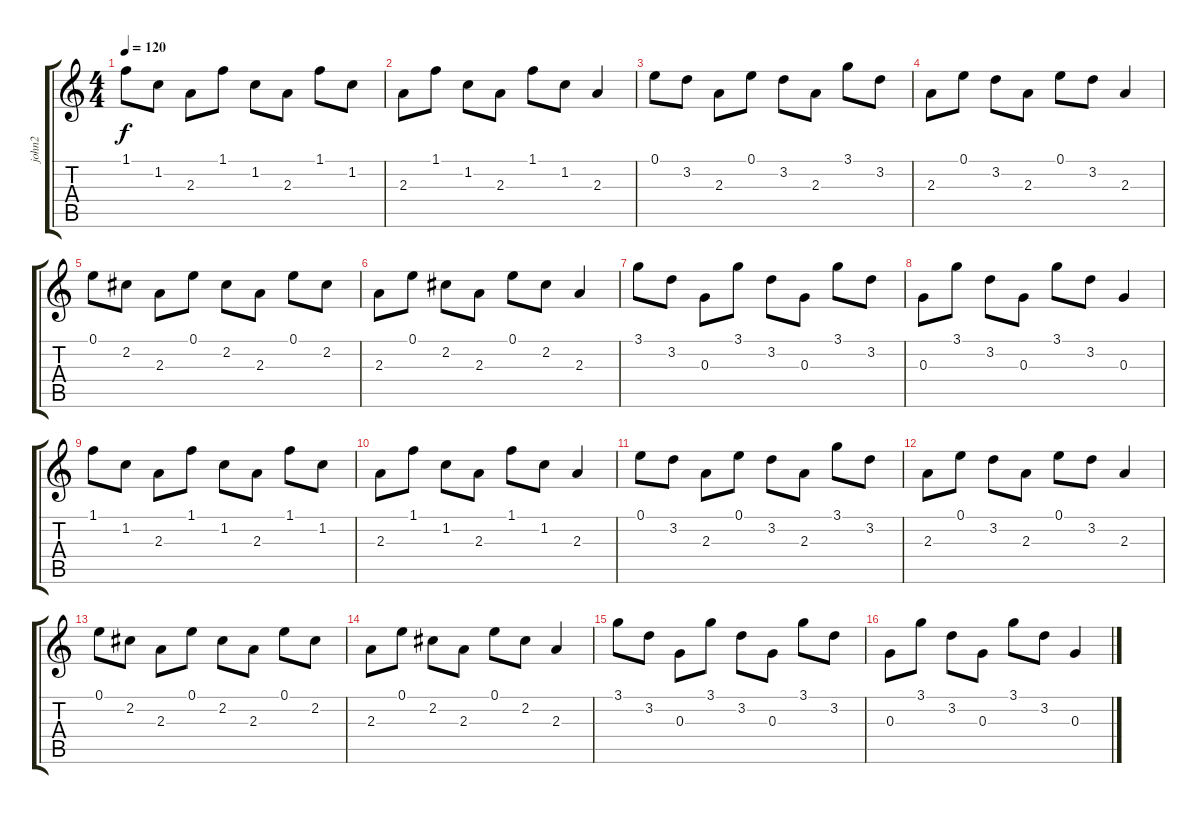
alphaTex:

\track ("john2" "john2") {instrument distortionguitar}
\staff {score tabs}
\tuning (E4 B3 G3 D3 A2 E2) {hide}
\ts (4 4)
\tempo 120
\clef g2
\ks c
1.1.8{dy f} 1.2.8 2.3.8 1.1.8 1.2.8 2.3.8 1.1.8 1.2.8 |
2.3.8 1.1.8 1.2.8 2.3.8 1.1.8 1.2.8 2.3.4 |
0.1.8 3.2.8 2.3.8 0.1.8 3.2.8 2.3.8 3.1.8 3.2.8 |
2.3.8 0.1.8 3.2.8 2.3.8 0.1.8 3.2.8 2.3.4 |
0.1.8 2.2.8 2.3.8 0.1.8 2.2.8 2.3.8 0.1.8 2.2.8 |
2.3.8 0.1.8 2.2.8 2.3.8 0.1.8 2.2.8 2.3.4 |
3.1.8 3.2.8 0.3.8 3.1.8 3.2.8 0.3.8 3.1.8 3.2.8 |
0.3.8 3.1.8 3.2.8 0.3.8 3.1.8 3.2.8 0.3.4 |
1.1.8 1.2.8 2.3.8 1.1.8 1.2.8 2.3.8 1.1.8 1.2.8 |
2.3.8 1.1.8 1.2.8 2.3.8 1.1.8 1.2.8 2.3.4 |
0.1.8 3.2.8 2.3.8 0.1.8 3.2.8 2.3.8 3.1.8 3.2.8 |
2.3.8 0.1.8 3.2.8 2.3.8 0.1.8 3.2.8 2.3.4 |
0.1.8 2.2.8 2.3.8 0.1.8 2.2.8 2.3.8 0.1.8 2.2.8 |
2.3.8 0.1.8 2.2.8 2.3.8 0.1.8 2.2.8 2.3.4 |
3.1.8 3.2.8 0.3.8 3.1.8 3.2.8 0.3.8 3.1.8 3.2.8 |
0.3.8 3.1.8 3.2.8 0.3.8 3.1.8 3.2.8 0.3.4
